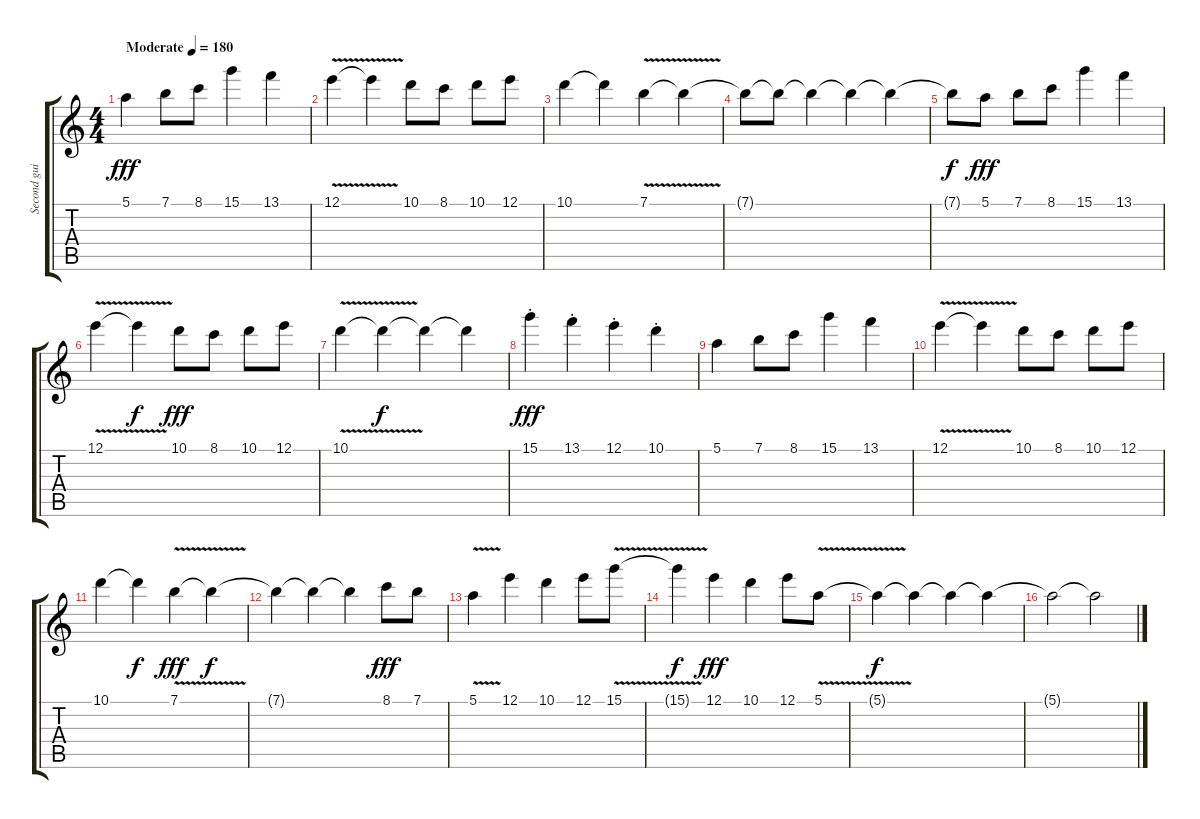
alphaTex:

\track ("Second guitar" "Second gui") {instrument distortionguitar}
\staff {score tabs}
\tuning (E4 B3 G3 D3 A2 E2) {hide}
\ts (4 4)
\tempo (180 "Moderate")
\clef g2
\ks c
5.1.4{dy fff instrument distortionguitar} 7.1.8 8.1.8 15.1.4 13.1.4 |
12.1{v}.4 12.1{t}.4 10.1.8 8.1.8 10.1.8 12.1.8 |
10.1.4 10.1{t}.4 7.1{v}.4 7.1{t}.4 |
7.1{t}.8 7.1{t}.8 7.1{t}.4 7.1{t}.4 7.1{t}.4 |
7.1{t}.8{dy f} 5.1.8{dy fff} 7.1.8 8.1.8 15.1.4 13.1.4 |
12.1{v}.4 12.1{t}.4{dy f} 10.1.8{dy fff} 8.1.8 10.1.8 12.1.8 |
10.1{v}.4 10.1{t}.4{dy f} 10.1{t}.4 10.1{t}.4 |
15.1{st}.4{dy fff} 13.1{st}.4 12.1{st}.4 10.1{st}.4 |
5.1.4 7.1.8 8.1.8 15.1.4 13.1.4 |
12.1{v}.4 12.1{t}.4 10.1.8 8.1.8 10.1.8 12.1.8 |
10.1.4 10.1{t}.4{dy f} 7.1{v}.4{dy fff} 7.1{t}.4{dy f} |
7.1{t}.4 7.1{t}.4 7.1{t}.4 8.1.8{dy fff} 7.1.8 |
5.1{v}.4 12.1.4 10.1.4 12.1.8 15.1{v}.8 |
15.1{t}.4{dy f} 12.1.4{dy fff} 10.1.4 12.1.8 5.1{v}.8 |
5.1{t}.4{dy f} 5.1{t}.4 5.1{t}.4 5.1{t}.4 |
5.1{t}.2 5.1{t}.2
